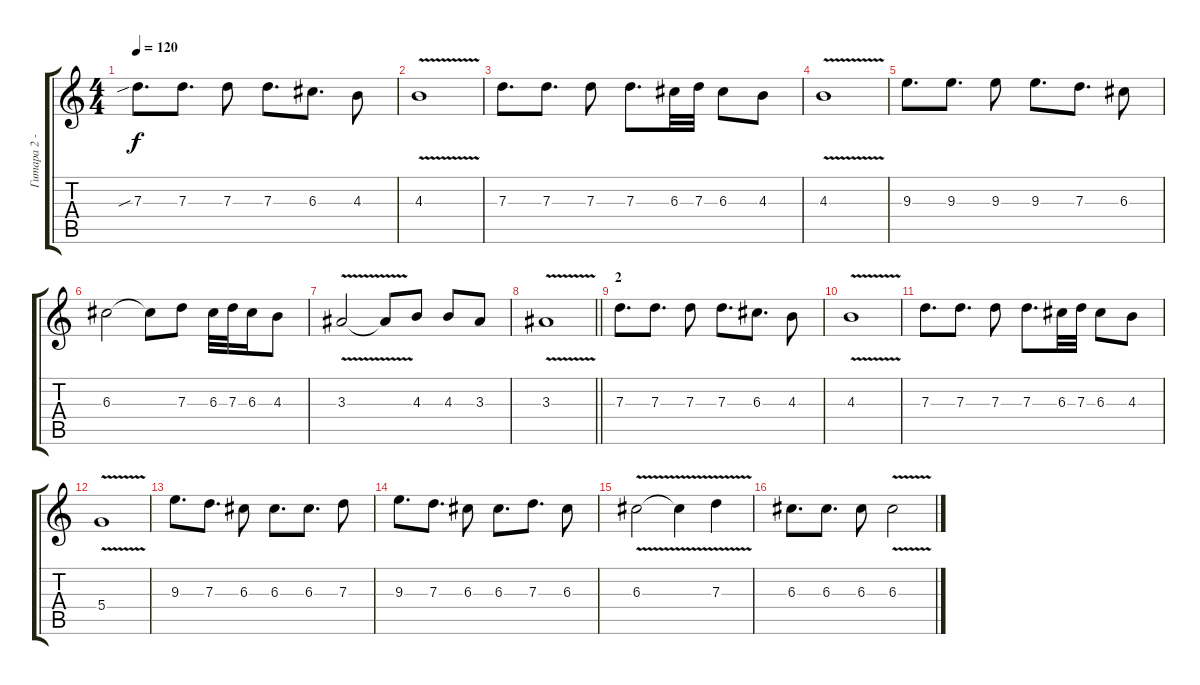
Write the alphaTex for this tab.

\track ("Гитара 2 - Соло" "Гитара 2 -") {instrument acousticguitarsteel}
\staff {score tabs}
\tuning (E4 B3 G3 D3 A2 E2) {hide}
\ts (4 4)
\tempo 120
\clef g2
\ks c
7.3{sib}.8{d dy f} 7.3.8{d} 7.3.8 7.3.8{d} 6.3.8{d} 4.3.8 |
4.3{v}.1 |
7.3.8{d} 7.3.8{d} 7.3.8 7.3.8{d} 6.3.32 7.3.32 6.3.8 4.3.8 |
4.3{v}.1 |
9.3.8{d} 9.3.8{d} 9.3.8 9.3.8{d} 7.3.8{d} 6.3.8 |
6.3.2 6.3{t}.8 7.3.8 6.3.32 7.3.32 6.3.16 4.3.8 |
3.3{v}.2 3.3{t}.8 4.3.8 4.3.8 3.3.8 |
\barLineRight lightlight
3.3{v}.1 |
\section ("" "2")
7.3.8{d} 7.3.8{d} 7.3.8 7.3.8{d} 6.3.8{d} 4.3.8 |
4.3{v}.1 |
7.3.8{d} 7.3.8{d} 7.3.8 7.3.8{d} 6.3.32 7.3.32 6.3.8 4.3.8 |
5.4{v}.1 |
9.3.8{d} 7.3.8{d} 6.3.8 6.3.8{d} 6.3.8{d} 7.3.8 |
9.3.8{d} 7.3.8{d} 6.3.8 6.3.8{d} 7.3.8{d} 6.3.8 |
6.3{v}.2 6.3{t}.4 7.3{v}.4 |
6.3.8{d} 6.3.8{d} 6.3.8 6.3{v}.2
